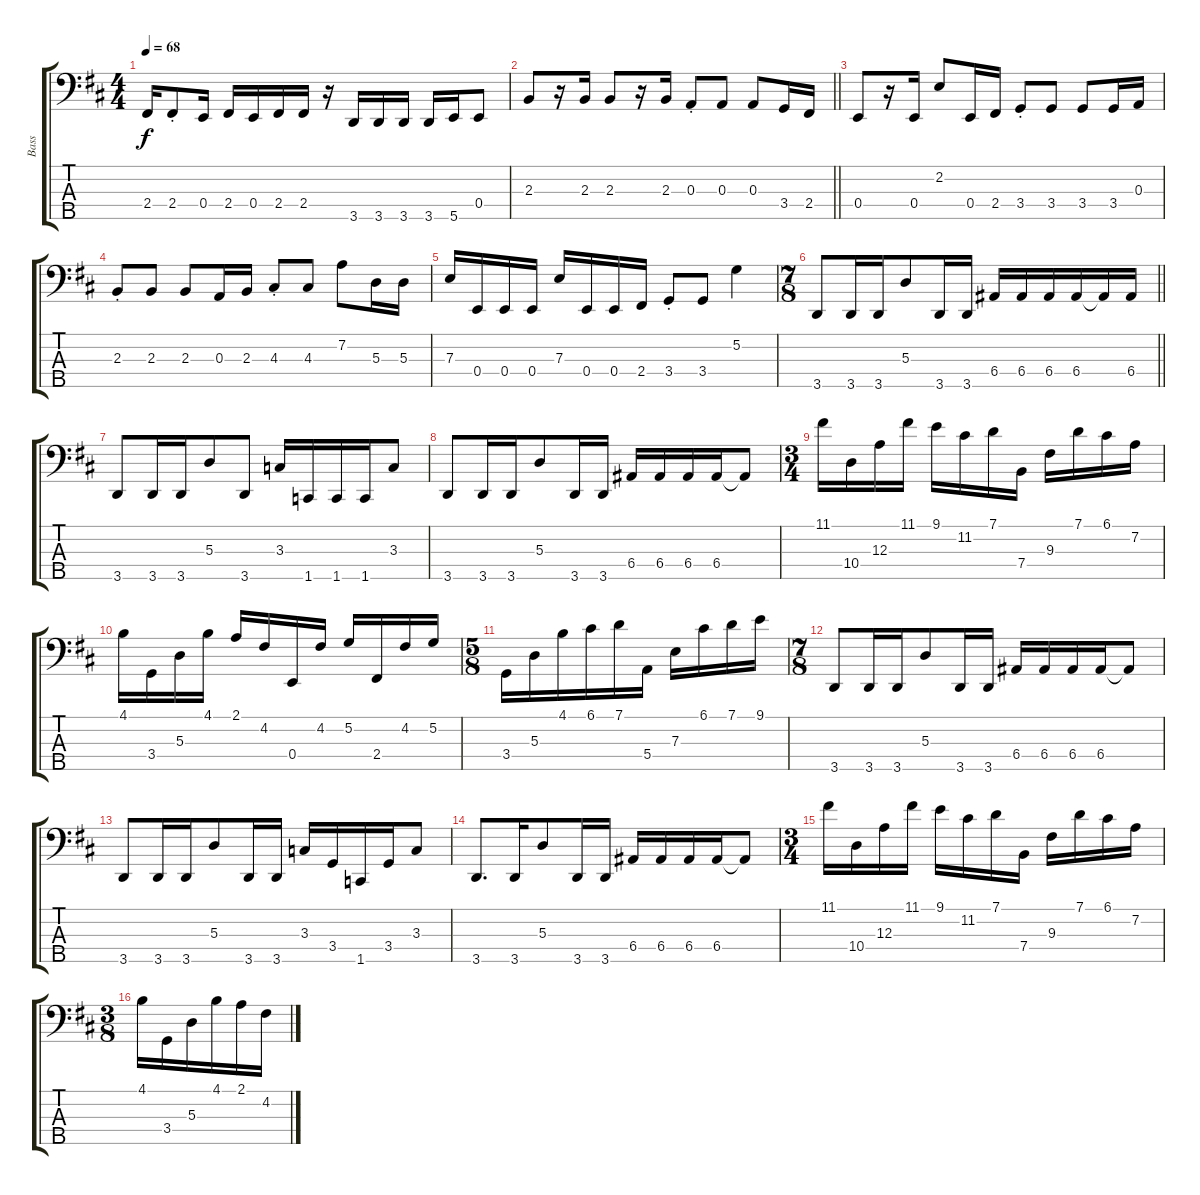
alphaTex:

\track ("Bass" "Bass") {instrument electricbassfinger}
\staff {score tabs}
\tuning (G2 D2 A1 E1 B0) {hide}
\ts (4 4)
\tempo 68
\clef f4
\ks d
2.4.16{dy f} 2.4{st}.8 0.4.16 2.4.16 0.4.16 2.4.16 2.4.16 r.16 3.5.16 3.5.16 3.5.16 3.5.16 5.5.16 0.4.8 |
\barLineRight lightlight
2.3.8 r.16 2.3.16 2.3.8 r.16 2.3.16 0.3{st}.8 0.3.8 0.3.8 3.4.16 2.4.16 |
0.4.8 r.16 0.4.16 2.2.8 0.4.16 2.4.16 3.4{st}.8 3.4.8 3.4.8 3.4.16 0.3.16 |
2.3{st}.8 2.3.8 2.3.8 0.3.16 2.3.16 4.3{st}.8 4.3.8 7.2.8 5.3.16 5.3.16 |
7.3.16 0.4.16 0.4.16 0.4.16 7.3.16 0.4.16 0.4.16 2.4.16 3.4{st}.8 3.4.8 5.2.4 |
\ts (7 8)
\barLineRight lightlight
3.5.8 3.5.16 3.5.16 5.3.8 3.5.16 3.5.16 6.4.16 6.4.16 6.4.16 6.4.16 6.4{t}.16 6.4.16 |
3.5.8 3.5.16 3.5.16 5.3.8 3.5.8 3.3.16 1.5.16 1.5.16 1.5.16 3.3.8 |
3.5.8 3.5.16 3.5.16 5.3.8 3.5.16 3.5.16 6.4.16 6.4.16 6.4.16 6.4.16 6.4{t}.8 |
\ts (3 4)
11.1.16 10.4.16 12.3.16 11.1.16 9.1.16 11.2.16 7.1.16 7.4.16 9.3.16 7.1.16 6.1.16 7.2.16 |
4.1.16 3.4.16 5.3.16 4.1.16 2.1.16 4.2.16 0.4.16 4.2.16 5.2.16 2.4.16 4.2.16 5.2.16 |
\ts (5 8)
3.4.16 5.3.16 4.1.16 6.1.16 7.1.16 5.4.16 7.3.16 6.1.16 7.1.16 9.1.16 |
\ts (7 8)
3.5.8 3.5.16 3.5.16 5.3.8 3.5.16 3.5.16 6.4.16 6.4.16 6.4.16 6.4.16 6.4{t}.8 |
3.5.8 3.5.16 3.5.16 5.3.8 3.5.16 3.5.16 3.3.16 3.4.16 1.5.16 3.4.16 3.3.8 |
3.5.8{d} 3.5.16 5.3.8 3.5.16 3.5.16 6.4.16 6.4.16 6.4.16 6.4.16 6.4{t}.8 |
\ts (3 4)
11.1.16 10.4.16 12.3.16 11.1.16 9.1.16 11.2.16 7.1.16 7.4.16 9.3.16 7.1.16 6.1.16 7.2.16 |
\ts (3 8)
4.1.16 3.4.16 5.3.16 4.1.16 2.1.16 4.2.16
